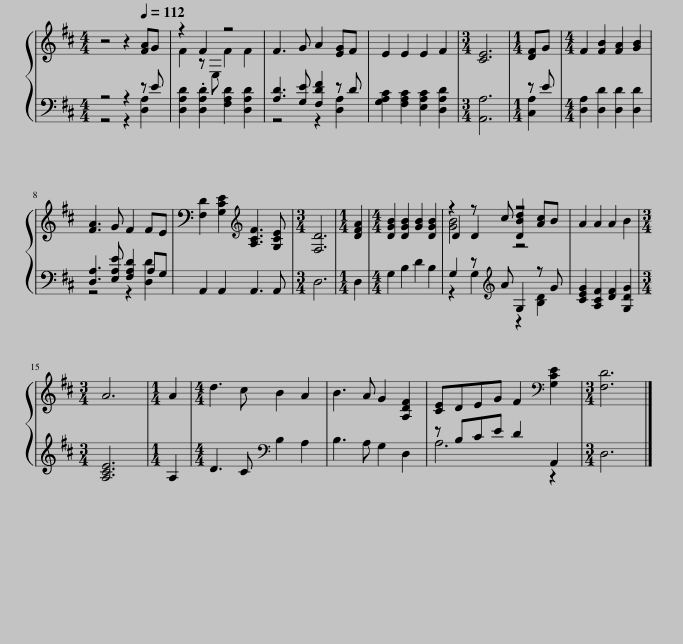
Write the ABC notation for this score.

X:1
%%score { ( 1 4 5 ) | ( 2 3 ) }
L:1/8
M:4/4
I:linebreak $
K:D
V:1 treble
V:4 treble
V:5 treble
V:2 bass
V:3 bass
V:1
 z4 z2[Q:1/4=112] [FA]G | z2 F2 z4 | F3 G A2 [EG]F | E2 E2 E2 F2 |[M:3/4] [CE]6 | %5
[M:1/4] [DF]G |[M:4/4] F2 [FB]2 [FA]2 [GB]2 |$ [FA]3 G F2 FE | [F,D]2 [G,CE]2[K:treble] [A,CF]3 [G,CE] |[M:3/4] [F,D]6 | %10
[M:1/4] [DFA]2 |[M:4/4] [DGB]2 [DGB]2 [GB]2 [DGB]2 | D2 z c [DBd]2 [Ac]B | A2 A2 A2 B2 |$[M:3/4] A6 | %15
[M:1/4] A2 |[M:4/4] d3 c B2 A2 | B3 A G2 [A,DF]2 | [CE]DEG F2[K:bass] [G,CE]2 |[M:3/4] [F,D]6 |] %20
V:2
 z4 z2 z E | [D,A,D]2 .[D,A,D]2 [F,A,D]2 [D,A,D]2 | [A,D]3 [G,E] [F,DF]2 z D | [G,A,C]2 [F,A,C]2 [E,A,C]2 [D,A,D]2 |[M:3/4] [A,,A,]6 | %5
[M:1/4] z E |[M:4/4] [D,A,]2 [D,D]2 [D,D]2 [D,D]2 |$ [D,A,]3 [E,A,E] [F,A,D]2 A,G, | A,,2 A,,2 A,,3 A,, |[M:3/4] D,6 | %10
[M:1/4] D,2 |[M:4/4] G,2 B,2 D2 B,2 | G,2 z[K:treble] A G,2 z G | [CEG]2 [A,CF]2 [DF]2 [G,DG]2 |$[M:3/4] [A,CE]6 | %15
[M:1/4] A,2 |[M:4/4] D3 C[K:bass] B,2 A,2 | B,3 A, G,2 D,2 | z B,CE D2 A,,2 |[M:3/4] D,6 |] %20
V:3
 z4 z2 [D,A,]2 | x8 | z4 z2 [D,A,]2 | x8 |[M:3/4] x6 | %5
[M:1/4] [C,A,]2 |[M:4/4] x8 |$ z4 z2 [D,D]2 | x8 |[M:3/4] x6 | %10
[M:1/4] x2 |[M:4/4] x8 | z2 G,2[K:treble] z2 [B,D]2 | x8 |$[M:3/4] x6 | %15
[M:1/4] x2 |[M:4/4] x4[K:bass] x4 | x8 | A,6 z2 |[M:3/4] x6 |] %20
V:4
 x8 | F2 z E, F2 F2 | x8 | x8 |[M:3/4] x6 | %5
[M:1/4] x2 |[M:4/4] x8 |$ x8 | x4[K:treble] x4 |[M:3/4] x6 | %10
[M:1/4] x2 |[M:4/4] x8 | [GB]4 z4 | x8 |$[M:3/4] x6 | %15
[M:1/4] x2 |[M:4/4] x8 | x8 | x6[K:bass] x2 |[M:3/4] x6 |] %20
V:5
 x8 | x8 | x8 | x8 |[M:3/4] x6 | %5
[M:1/4] x2 |[M:4/4] x8 |$ x8 | x4[K:treble] x4 |[M:3/4] x6 | %10
[M:1/4] x2 |[M:4/4] x8 | z2 D2 z4 | x8 |$[M:3/4] x6 | %15
[M:1/4] x2 |[M:4/4] x8 | x8 | x6[K:bass] x2 |[M:3/4] x6 |] %20
